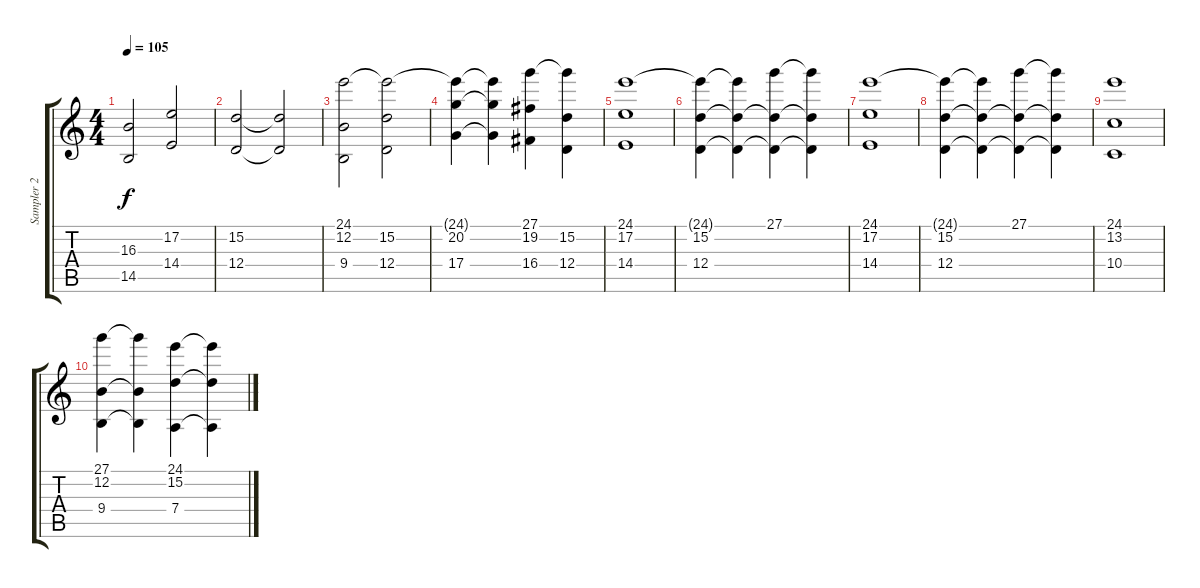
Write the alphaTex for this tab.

\track ("Sampler 2" "Sampler 2") {instrument stringensemble1}
\staff {score tabs}
\tuning (E4 B3 G3 D3 A2 E2) {hide}
\ts (4 4)
\tempo 105
\clef g2
\ks c
(16.3 14.5).2{dy f} (17.2 14.4).2 |
(15.2 12.4).2 (15.2{t} 12.4{t}).2 |
(24.1 12.2 9.4).2 (24.1{t} 15.2 12.4).2 |
(24.1{t} 20.2 17.4).4 (24.1{t} 20.2{t} 17.4{t}).4 (27.1 19.2 16.4).4 (27.1{t} 15.2 12.4).4 |
(24.1 17.2 14.4).1 |
(24.1{t} 15.2 12.4).4 (24.1{t} 15.2{t} 12.4{t}).4 (27.1 15.2{t} 12.4{t}).4 (27.1{t} 15.2{t} 12.4{t}).4 |
(24.1 17.2 14.4).1 |
(24.1{t} 15.2 12.4).4 (24.1{t} 15.2{t} 12.4{t}).4 (27.1 15.2{t} 12.4{t}).4 (27.1{t} 15.2{t} 12.4{t}).4 |
(24.1 13.2 10.4).1 |
(27.1 12.2 9.4).4 (27.1{t} 12.2{t} 9.4{t}).4 (24.1 15.2 7.4).4 (24.1{t} 15.2{t} 7.4{t}).4
